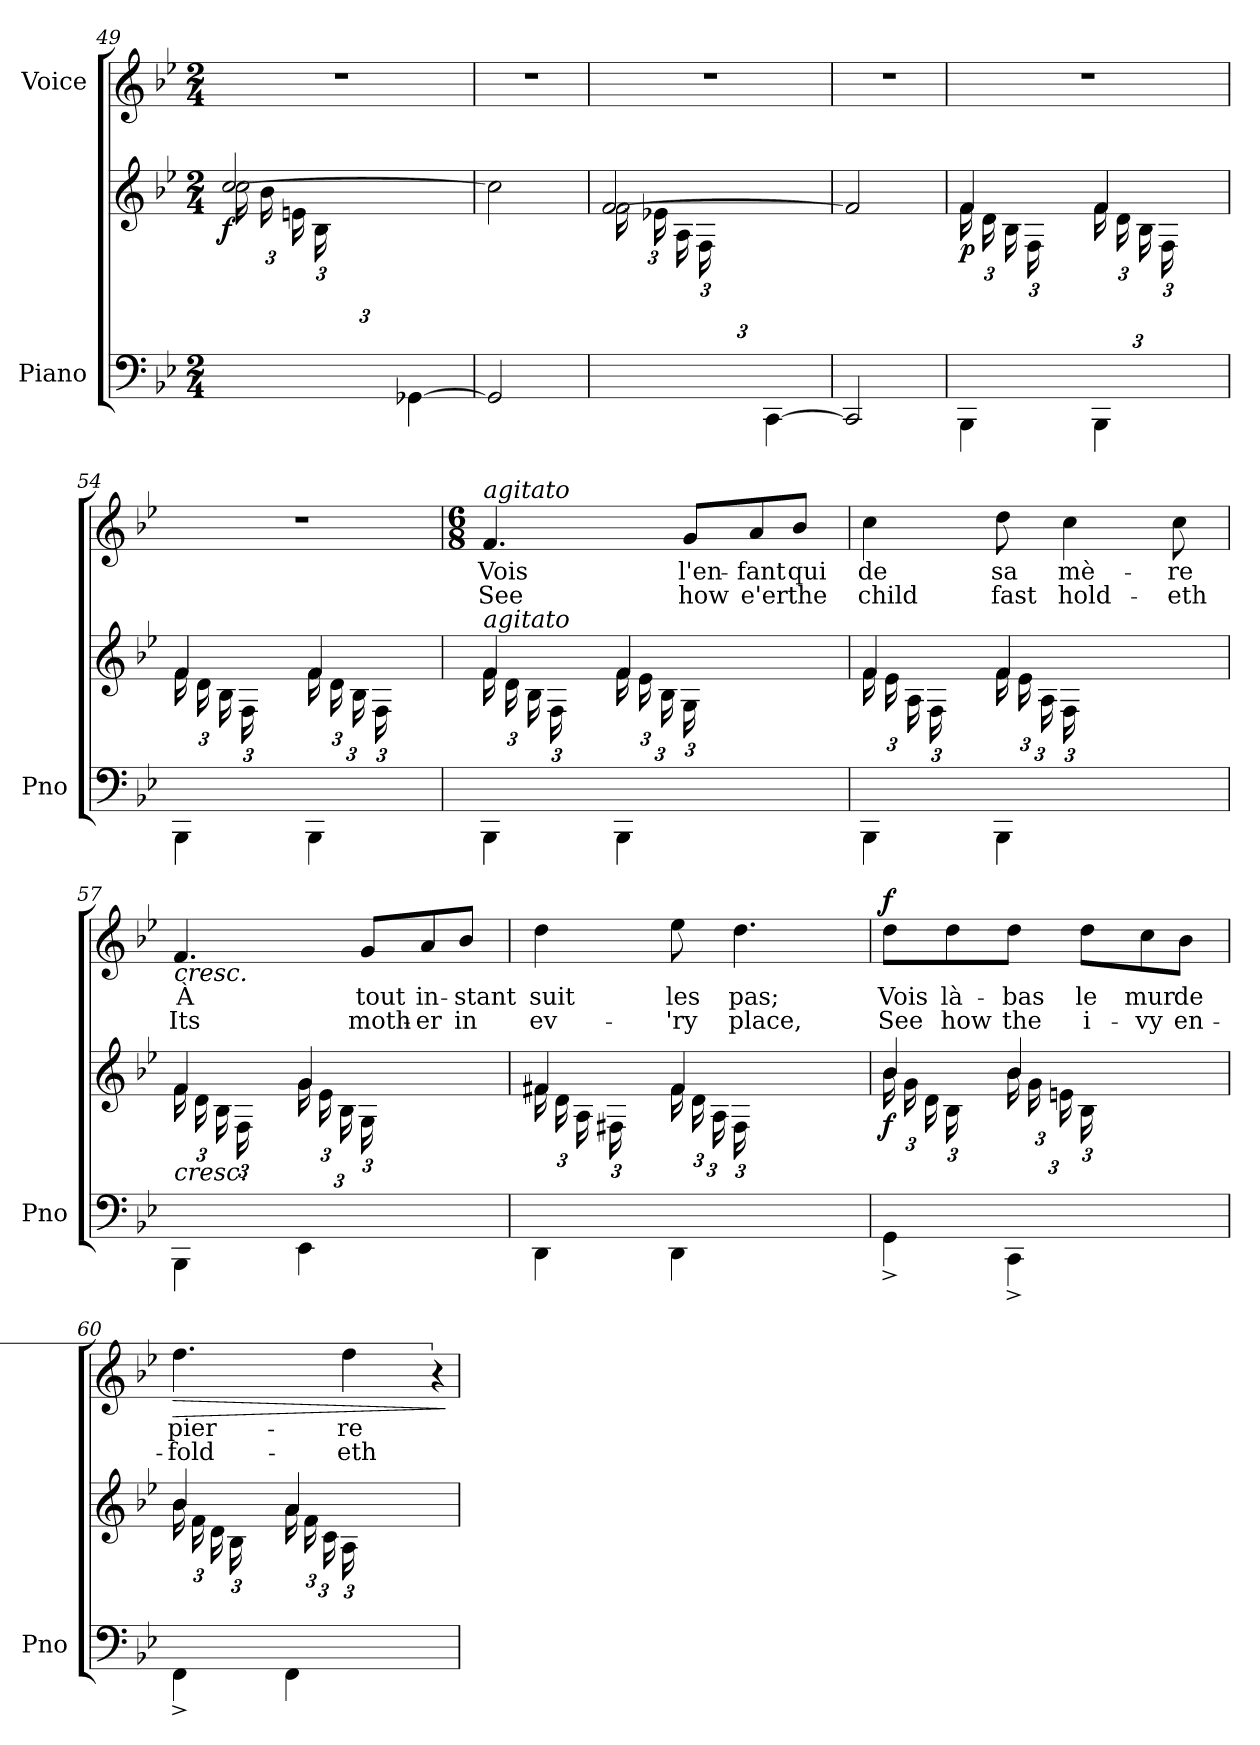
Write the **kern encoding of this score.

**kern	**kern	**dynam	**kern	**text	**text	**dynam
*part2	*part2	*part2	*part1	*part1	*part1	*part1
*staff3	*staff2	*staff2/3	*staff1	*staff1	*staff1	*staff1
*I"Piano	*	*	*I"Voice	*	*	*
*I'Pno	*	*	*	*	*	*
*clefF4	*clefG2	*	*clefG2	*	*	*
*k[b-e-]	*k[b-e-]	*	*k[b-e-]	*	*	*
*M2/4	*M2/4	*	*M2/4	*	*	*
=49	=49	=49	=49	=49	=49	=49
*^	*^	*	*	*	*	*
*	*	*	*Xbrackettup	*	*	*	*	*
!	!	!	!LO:N:head=open	!LO:DY:b	!	!	!	!
6ryy	2ryy	([2cc/	24cc\LL	f	2r	.	.	.
.	.	.	24b-\	.	.	.	.	.
.	.	.	24en\	.	.	.	.	.
.	.	.	24B-\	.	.	.	.	.
24G-X/	.	.	3ryy	.	.	.	.	.
24D-X/JJ	.	.	.	.	.	.	.	.
[4GG-X\)	.	.	.	.	.	.	.	.
*v	*v	*	*	*	*	*	*	*
*	*v	*v	*	*	*	*	*
=50	=50	=50	=50	=50	=50	=50
2GG-/]	2cc\]	.	2r	.	.	.
=51	=51	=51	=51	=51	=51	=51
*^	*^	*	*	*	*	*
!	!	!	!LO:N:head=open	!	!	!	!	!
6ryy	2ryy	([2f/	24f\LL	.	2r	.	.	.
.	.	.	24e-X\	.	.	.	.	.
.	.	.	24A\	.	.	.	.	.
.	.	.	24F\	.	.	.	.	.
24C/	.	.	3ryy	.	.	.	.	.
24FF/JJ	.	.	.	.	.	.	.	.
[4CC\)	.	.	.	.	.	.	.	.
*v	*v	*	*	*	*	*	*	*
*	*v	*v	*	*	*	*	*
=52	=52	=52	=52	=52	=52	=52
2CC/]	2f/]	.	2r	.	.	.
=53	=53	=53	=53	=53	=53	=53
*^	*^	*	*	*	*	*
!	!	!	!	!LO:DY:b	!	!	!	!
6ryy	4BBB-\	(4f/	24f\LL	p	2r	.	.	.
.	.	.	24d\	.	.	.	.	.
.	.	.	24B-\	.	.	.	.	.
.	.	.	24F\	.	.	.	.	.
24BB-/	.	.	12ryy	.	.	.	.	.
24FF/JJ)	.	.	.	.	.	.	.	.
6ryy	4BBB-\	(4f/	24f\LL	.	.	.	.	.
.	.	.	24d\	.	.	.	.	.
.	.	.	24B-\	.	.	.	.	.
.	.	.	24F\	.	.	.	.	.
24BB-/	.	.	12ryy	.	.	.	.	.
24FF/JJ)	.	.	.	.	.	.	.	.
=54	=54	=54	=54	=54	=54	=54	=54	=54
6ryy	4BBB-\	(4f/	24f\LL	.	2r	.	.	.
.	.	.	24d\	.	.	.	.	.
.	.	.	24B-\	.	.	.	.	.
.	.	.	24F\	.	.	.	.	.
24BB-/	.	.	12ryy	.	.	.	.	.
24FF/JJ)	.	.	.	.	.	.	.	.
6ryy	4BBB-\	(4f/	24f\LL	.	.	.	.	.
.	.	.	24d\	.	.	.	.	.
.	.	.	24B-\	.	.	.	.	.
.	.	.	24F\	.	.	.	.	.
24BB-/	.	.	12ryy	.	.	.	.	.
24FF/JJ)	.	.	.	.	.	.	.	.
=55	=55	=55	=55	=55	=55	=55	=55	=55
*	*	*	*	*	*M6/8	*	*	*
!	!	!	!	!	!LO:TX:i:t=agitato	!	!	!
!	!	!LO:TX:i:t=agitato	!	!	!	!	!	!
6ryy	4BBB-\	(4f/	24f\LL	.	4.f/	Vois	See	.
.	.	.	24d\	.	.	.	.	.
.	.	.	24B-\	.	.	.	.	.
.	.	.	24F\	.	.	.	.	.
24BB-/	.	.	12ryy	.	.	.	.	.
24FF/JJ)	.	.	.	.	.	.	.	.
6ryy	4BBB-\	(4f/	24f\LL	.	.	.	.	.
.	.	.	24e-\	.	.	.	.	.
.	.	.	24B-\	.	.	.	.	.
.	.	.	24G\	.	8g/L	l'en-	how	.
24BB-/	.	.	4ryy	.	.	.	.	.
24FF/JJ)	.	.	.	.	.	.	.	.
4ryy	4ryy	4ryy	.	.	8a/	-fant	e'er	.
.	.	.	.	.	8b-/J	qui	the	.
.	.	.	12ryy	.	.	.	.	.
=56	=56	=56	=56	=56	=56	=56	=56	=56
6ryy	4BBB-\	(4f/	24f\LL	.	4cc\	de	child	.
.	.	.	24e-\	.	.	.	.	.
.	.	.	24A\	.	.	.	.	.
.	.	.	24F\	.	.	.	.	.
24BB-/	.	.	12ryy	.	.	.	.	.
24FF/JJ)	.	.	.	.	.	.	.	.
6ryy	4BBB-\	(4f/	24f\LL	.	8dd\	sa	fast	.
.	.	.	24e-\	.	.	.	.	.
.	.	.	24A\	.	.	.	.	.
.	.	.	24F\	.	4cc\	mè-	hold-	.
24BB-/	.	.	4ryy	.	.	.	.	.
24FF/JJ)	.	.	.	.	.	.	.	.
4ryy	4ryy	4ryy	.	.	.	.	.	.
.	.	.	.	.	8cc\	-re	-eth	.
.	.	.	12ryy	.	.	.	.	.
=57	=57	=57	=57	=57	=57	=57	=57	=57
!	!	!	!	!	!LO:TX:b:i:t=cresc.	!	!	!
!	!	!LO:TX:b:i:t=cresc.	!	!	!	!	!	!
6ryy	4BBB-\	(4f/	24f\LL	.	4.f/	À	Its	.
.	.	.	24d\	.	.	.	.	.
.	.	.	24B-\	.	.	.	.	.
.	.	.	24F\	.	.	.	.	.
24BB-/	.	.	12ryy	.	.	.	.	.
24FF/JJ)	.	.	.	.	.	.	.	.
6ryy	4EE-\	(4g/	24g\LL	.	.	.	.	.
.	.	.	24e-\	.	.	.	.	.
.	.	.	24B-\	.	.	.	.	.
.	.	.	24G\	.	8g/L	tout	moth-	.
24E-/	.	.	4ryy	.	.	.	.	.
24BB-/JJ)	.	.	.	.	.	.	.	.
4ryy	4ryy	4ryy	.	.	8a/	in-	-er	.
.	.	.	.	.	8b-/J	-stant	in	.
.	.	.	12ryy	.	.	.	.	.
=58	=58	=58	=58	=58	=58	=58	=58	=58
6ryy	4DD\	(4f#X/	24f#\LL	.	4dd\	suit	ev-	.
.	.	.	24d\	.	.	.	.	.
.	.	.	24A\	.	.	.	.	.
.	.	.	24F#X\	.	.	.	.	.
24D/	.	.	12ryy	.	.	.	.	.
24AA/JJ)	.	.	.	.	.	.	.	.
6ryy	4DD\	(4f#/	24f#\LL	.	8ee-\	les	-'ry	.
.	.	.	24d\	.	.	.	.	.
.	.	.	24A\	.	.	.	.	.
.	.	.	24F#\	.	4.dd\	pas;	place,	.
24D/	.	.	4ryy	.	.	.	.	.
24AA/JJ)	.	.	.	.	.	.	.	.
4ryy	4ryy	4ryy	.	.	.	.	.	.
.	.	.	12ryy	.	.	.	.	.
=59	=59	=59	=59	=59	=59	=59	=59	=59
!	!	!	!	!LO:DY:b	!	!	!	!LO:DY:b
6ryy	4GG^<\	(4b-/	24b-\LL	f	8dd\L	Vois	See	f
.	.	.	24g\	.	.	.	.	.
.	.	.	24d\	.	.	.	.	.
.	.	.	24B-\	.	8dd\	là-	how	.
24D/	.	.	12ryy	.	.	.	.	.
24GG/JJ)	.	.	.	.	.	.	.	.
6ryy	4CC^<\	(4b-/	24b-\LL	.	8dd\J	-bas	the	.
.	.	.	24g\	.	.	.	.	.
.	.	.	24en\	.	.	.	.	.
.	.	.	24B-\	.	8dd\L	le	i-	.
24C/	.	.	4ryy	.	.	.	.	.
24GG/JJ)	.	.	.	.	.	.	.	.
4ryy	4ryy	4ryy	.	.	8cc\	mur	-vy	.
.	.	.	.	.	8b-\J	de	en-	.
.	.	.	12ryy	.	.	.	.	.
=60	=60	=60	=60	=60	=60	=60	=60	=60
!	!	!	!	!	!	!	!	!LO:HP:b
6ryy	4FF^<\	(4b-/	24b-\LL	.	4.ff\	pier-	-fold-	>
.	.	.	24f\	.	.	.	.	.
.	.	.	24d\	.	.	.	.	.
.	.	.	24B-\	.	.	.	.	.
24F/	.	.	12ryy	.	.	.	.	.
24BB-/JJ)	.	.	.	.	.	.	.	.
6ryy	4FF\	(4a/	24a\LL	.	.	.	.	.
.	.	.	24f\	.	.	.	.	.
.	.	.	24c\	.	.	.	.	.
.	.	.	24A\	.	4ff\	-re	-eth	.
24F/	.	.	24%5ryy	.	.	.	.	.
24C/JJ)	.	.	.	.	.	.	.	.
24%5ryy	24%5ryy	24%5ryy	.	.	.	.	.	.
!	!	!	!	!	!LO:N:vis=8	!	!	!
.	.	.	12ryy	.	12r	.	.	.
*v	*v	*	*	*	*	*	*	*
*	*v	*v	*	*	*	*	*
.	.	.	.	.	.	]
=	=	=	=	=	=	=
*-	*-	*-	*-	*-	*-	*-
